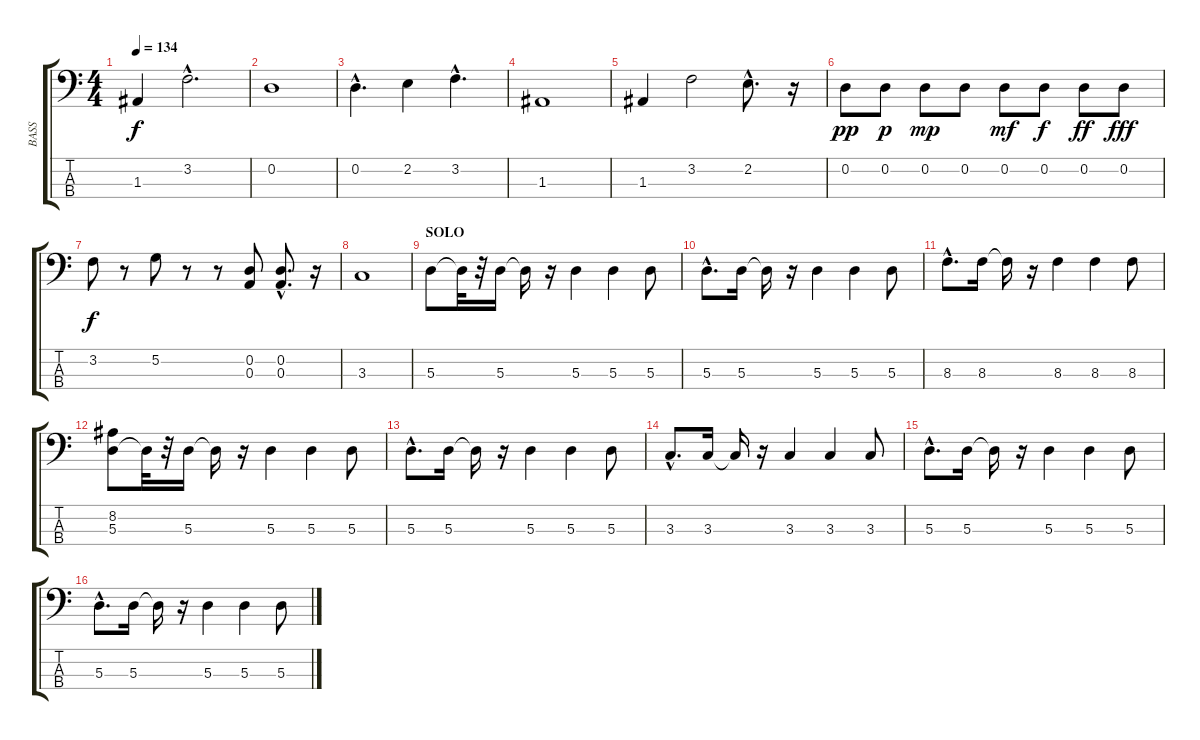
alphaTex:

\track ("BASS" "BASS") {instrument electricbassfinger}
\staff {score tabs}
\tuning (G2 D2 A1 E1) {hide}
\ts (4 4)
\tempo 134
\clef f4
\ks c
1.3.4{dy f} 3.2{hac}.2{d} |
0.2.1 |
0.2{hac}.4{d} 2.2.4 3.2{hac}.4{d} |
1.3.1 |
1.3.4 3.2.2 2.2{hac}.8{d} r.16 |
0.2.8{dy pp} 0.2.8{dy p} 0.2.8{dy mp} 0.2.8 0.2.8{dy mf} 0.2.8{dy f} 0.2.8{dy ff} 0.2.8{dy fff} |
3.2.8{dy f} r.8 5.2.8 r.8 r.8 (0.2 0.3).8 (0.2{hac} 0.3{hac}).8{d} r.16 |
3.3.1 |
\section ("" "SOLO")
5.3.8 5.3{t}.32 r.32 5.3.16 5.3{t}.16 r.16 5.3.4 5.3.4 5.3.8 |
5.3{hac}.8{d} 5.3.16 5.3{t}.16 r.16 5.3.4 5.3.4 5.3.8 |
8.3{hac}.8{d} 8.3.16 8.3{t}.16 r.16 8.3.4 8.3.4 8.3.8 |
(8.2 5.3).8 5.3{t}.32 r.32 5.3.16 5.3{t}.16 r.16 5.3.4 5.3.4 5.3.8 |
5.3{hac}.8{d} 5.3.16 5.3{t}.16 r.16 5.3.4 5.3.4 5.3.8 |
3.3{hac}.8{d} 3.3.16 3.3{t}.16 r.16 3.3.4 3.3.4 3.3.8 |
5.3{hac}.8{d} 5.3.16 5.3{t}.16 r.16 5.3.4 5.3.4 5.3.8 |
5.3{hac}.8{d} 5.3.16 5.3{t}.16 r.16 5.3.4 5.3.4 5.3.8
